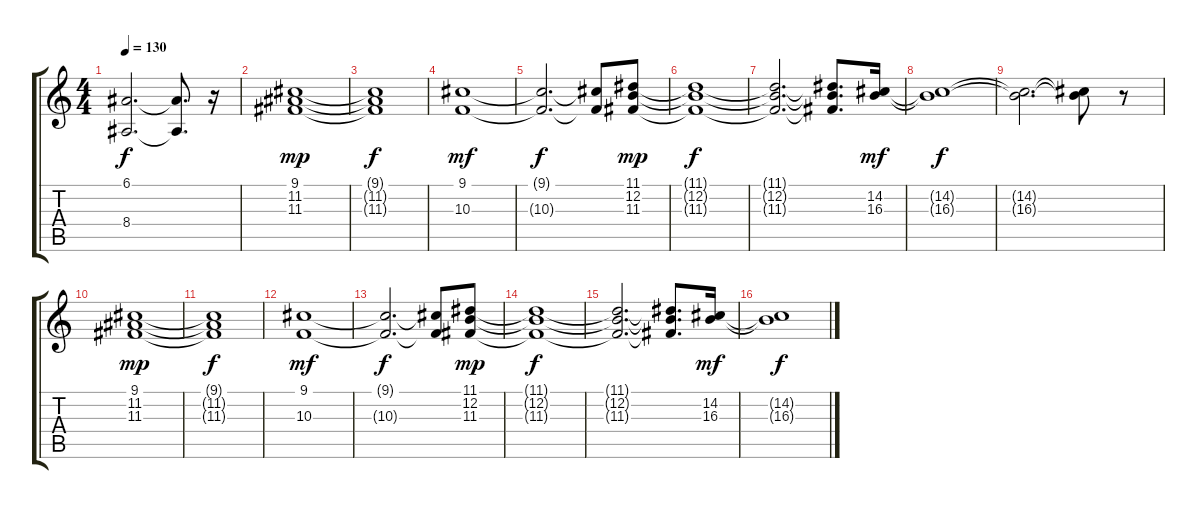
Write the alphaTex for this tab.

\track "" {instrument pad8sweep}
\staff {score tabs}
\tuning (E4 B3 G3 D3 A2 E2) {hide}
\ts (4 4)
\tempo 130
\clef g2
\ks c
(6.1{t} 8.4{t}).2{d dy f} (6.1{t} 8.4{t}).8{d} r.16 |
(9.1 11.2 11.3).1{dy mp} |
(9.1{t} 11.2{t} 11.3{t}).1{dy f} |
(9.1 10.3).1{dy mf} |
(9.1{t} 10.3{t}).2{d dy f} (9.1{t} 10.3{t}).8 (11.1 12.2 11.3).8{dy mp} |
(11.1{t} 12.2{t} 11.3{t}).1{dy f} |
(11.1{t} 12.2{t} 11.3{t}).2{d} (11.1{t} 12.2{t} 11.3{t}).8{d} (14.2 16.3).16{dy mf} |
(14.2{t} 16.3{t}).1{dy f} |
(14.2{t} 16.3{t}).2{d} (14.2{t} 16.3{t}).8 r.8 |
(9.1 11.2 11.3).1{dy mp} |
(9.1{t} 11.2{t} 11.3{t}).1{dy f} |
(9.1 10.3).1{dy mf} |
(9.1{t} 10.3{t}).2{d dy f} (9.1{t} 10.3{t}).8 (11.1 12.2 11.3).8{dy mp} |
(11.1{t} 12.2{t} 11.3{t}).1{dy f} |
(11.1{t} 12.2{t} 11.3{t}).2{d} (11.1{t} 12.2{t} 11.3{t}).8{d} (14.2 16.3).16{dy mf} |
(14.2{t} 16.3{t}).1{dy f}
